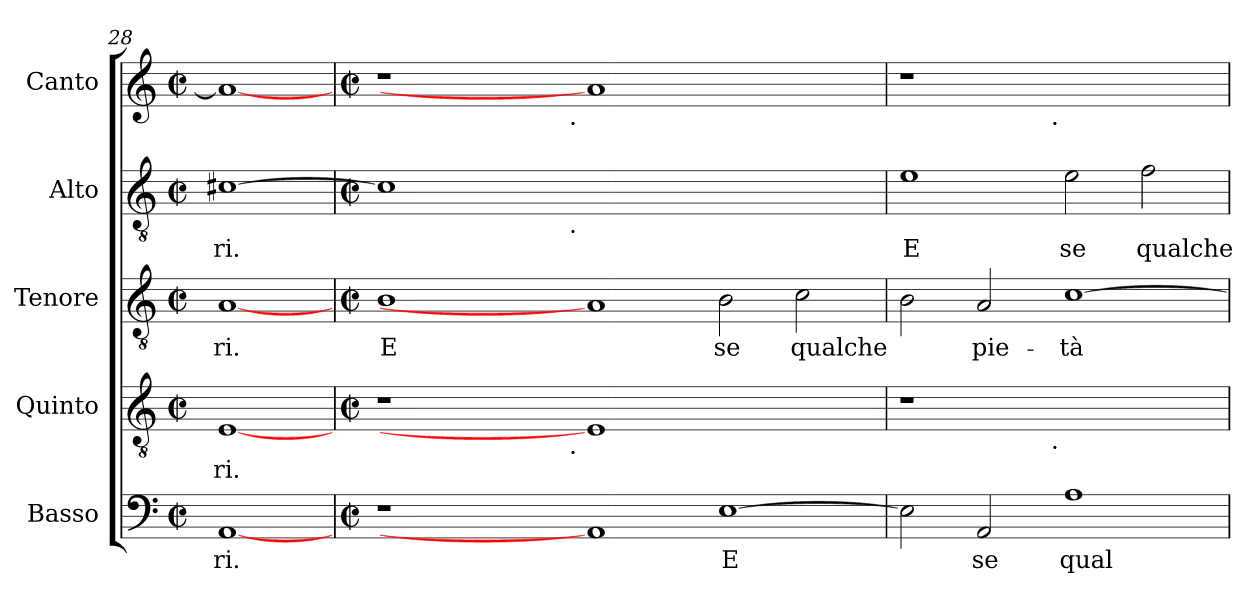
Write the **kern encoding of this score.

**kern	**text	**kern	**text	**kern	**text	**kern	**text	**kern	**text
*part5	*part5	*part4	*part4	*part3	*part3	*part2	*part2	*part1	*part1
*staff5	*staff5	*staff4	*staff4	*staff3	*staff3	*staff2	*staff2	*staff1	*staff1
*I"Basso	*	*I"Quinto	*	*I"Tenore	*	*I"Alto	*	*I"Canto	*
*clefF4	*	*clefGv2	*	*clefGv2	*	*clefGv2	*	*clefG2	*
*k[]	*	*k[]	*	*k[]	*	*k[]	*	*k[]	*
*C:	*	*C:	*	*C:	*	*C:	*	*C:	*
*M2/2	*	*M2/2	*	*M2/2	*	*M2/2	*	*M2/2	*
*met(c|)	*	*met(c|)	*	*met(c|)	*	*met(c|)	*	*met(c|)	*
=28	=28	=28	=28	=28	=28	=28	=28	=28	=28
!	!LO:LY:b:rj	!	!LO:LY:b:rj	!	!LO:LY:b:cj	!	!LO:LY:b:cj	!	!LO:LY:b:cj
[1AA	ri.	[1E	-ri.	[1A	ri.	[1c#X	-ri.	1a_	.
!!LO:PB:g=z
=29!	=29!	=29!	=29!	=29!	=29!	=29!	=29!	=29!	=29!
*M2/2	*	*M2/2	*	*M2/2	*	*M2/2	*	*M2/2	*
*met(c|)	*	*met(c|)	*	*met(c|)	*	*met(c|)	*	*met(c|)	*
!	!	!	!	!	!	!	!	!LO:TX:a:B:t=SECONDA PARTE	!
!	!	!	!	!	!LO:LY:b:cj	!	!	!	!
*	*	*^	*	*	*	*^	*	*^	*
1r	.	1r	2ryy	.	1B	E	1c#]	2ryy	.	1r	2ryy	.
.	.	.	4ryy	.	.	.	.	4ryy	.	.	4ryy	.
.	.	.	8ryy	.	.	.	.	8ryy	.	.	8ryy	.
.	.	.	16ryy	.	.	.	.	16ryy	.	.	16ryy	.
.	.	.	64ryy	.	.	.	.	64ryy	.	.	64ryy	.
!	!	!	!	!	!	!	!	!	!	!	!LO:TX:b:t=.	!
!	!	!	!	!	!	!	!	!LO:TX:b:t=.	!	!	!	!
!	!	!	!LO:TX:b:t=.	!	!	!	!	!	!	!	!	!
.	.	.	1ryy	.	.	.	.	1ryy	.	.	1ryy	.
1AA]	.	1E]	.	.	1A]	.	0ryy	.	.	1a]	.	.
.	.	.	1ryy	.	.	.	.	1ryy	.	.	1ryy	.
!	!LO:LY:b:rj	!	!	!	!	!LO:LY:b:cj	!	!	!	!	!	!
[>1E	E	1ryy	.	.	2B\	se	.	.	.	1ryy	.	.
!	!	!	!	!	!	!LO:LY:b:cj	!	!	!	!	!	!
.	.	.	.	.	2c\	qualche	.	.	.	.	.	.
.	.	.	32.ryy	.	.	.	.	32.ryy	.	.	32.ryy	.
=30	=30	=30	=30	=30	=30	=30	=30	=30	=30	=30	=30	=30
!	!LO:LY:b:rj	!	!	!	!	!LO:LY:b:cj	!	!	!LO:LY:b:cj	!	!	!
*	*	*	*	*	*	*	*v	*v	*	*	*	*
2E\]	.	1r	2ryy	.	2B\	.	1e	E	1r	2ryy	.
!	!LO:LY:b:rj	!	!	!	!	!LO:LY:b:cj	!	!	!	!	!
2AA/	se	.	4...ryy	.	2A/	pie-	.	.	.	4...ryy	.
!	!	!	!	!	!	!	!	!	!	!LO:TX:b:t=.	!
!	!	!	!LO:TX:b:t=.	!	!	!	!	!	!	!	!
.	.	.	1ryy	.	.	.	.	.	.	1ryy	.
!	!LO:LY:b:rj	!	!	!	!	!LO:LY:b:cj	!	!LO:LY:b:cj	!	!	!
1A	qual	1ryy	.	.	[>1c	-tà	2e\	se	1ryy	.	.
!	!	!	!	!	!	!	!	!LO:LY:b:cj	!	!	!
.	.	.	.	.	.	.	2f\	qualche	.	.	.
.	.	.	32ryy	.	.	.	.	.	.	32ryy	.
*	*	*v	*v	*	*	*	*	*	*v	*v	*
=	=	=	=	=	=	=	=	=	=
*-	*-	*-	*-	*-	*-	*-	*-	*-	*-
